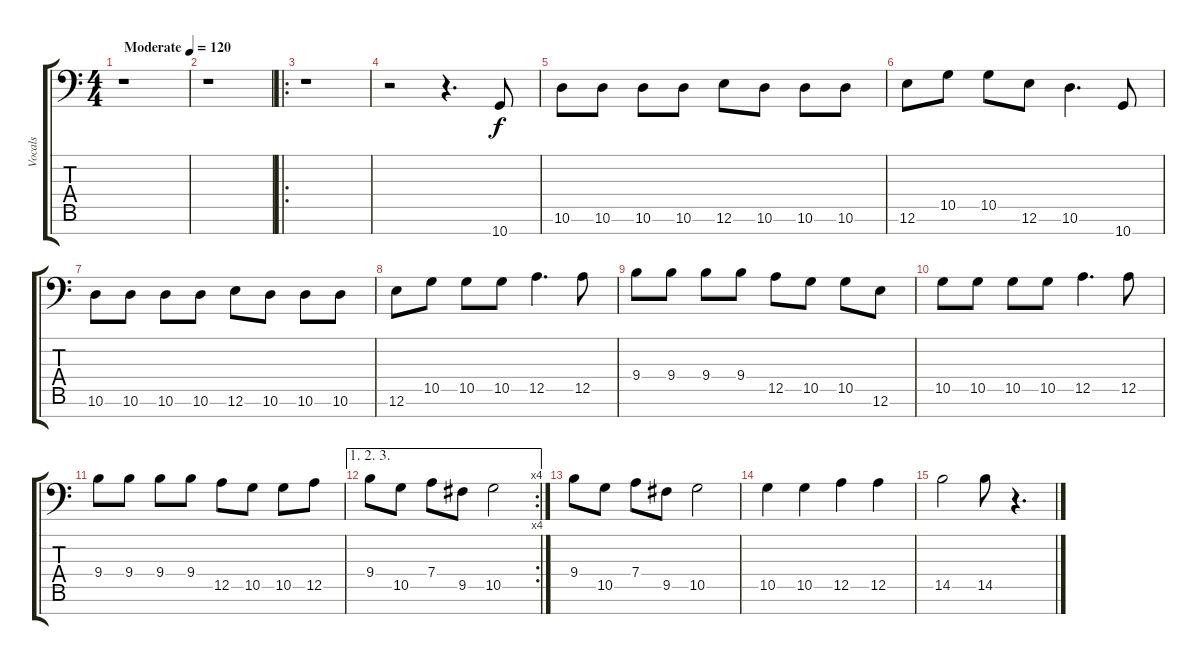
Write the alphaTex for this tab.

\track ("Vocals" "Vocals") {instrument lead2sawtooth}
\staff {score tabs}
\tuning (E4 B3 G3 D3 A2 E2 A1) {hide}
\ts (4 4)
\tempo (120 "Moderate")
\clef f4
\ks c
r.1{dy f instrument lead2sawtooth} |
r.1 |
\ro
r.1 |
r.2 r.4{d} 10.7.8 |
10.6.8 10.6.8 10.6.8 10.6.8 12.6.8 10.6.8 10.6.8 10.6.8 |
12.6.8 10.5.8 10.5.8 12.6.8 10.6.4{d} 10.7.8 |
10.6.8 10.6.8 10.6.8 10.6.8 12.6.8 10.6.8 10.6.8 10.6.8 |
12.6.8 10.5.8 10.5.8 10.5.8 12.5.4{d} 12.5.8 |
9.4.8 9.4.8 9.4.8 9.4.8 12.5.8 10.5.8 10.5.8 12.6.8 |
10.5.8 10.5.8 10.5.8 10.5.8 12.5.4{d} 12.5.8 |
9.4.8 9.4.8 9.4.8 9.4.8 12.5.8 10.5.8 10.5.8 12.5.8 |
\ae (1 2 3)
\rc 4
9.4.8 10.5.8 7.4.8 9.5.8 10.5.2 |
9.4.8 10.5.8 7.4.8 9.5.8 10.5.2 |
10.5.4 10.5.4 12.5.4 12.5.4 |
14.5.2 14.5.8 r.4{d}
